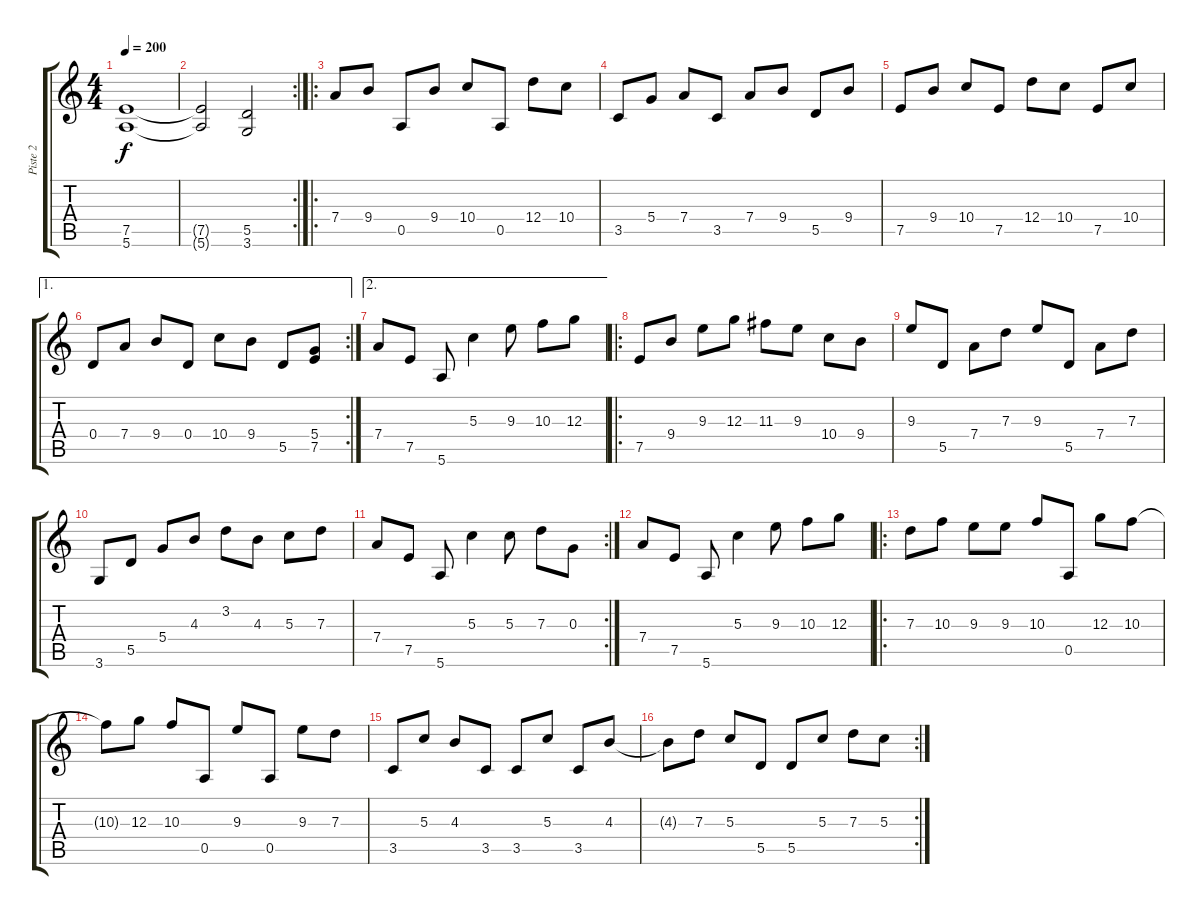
\track ("Piste 2" "Piste 2") {instrument distortionguitar}
\staff {score tabs}
\tuning (E4 B3 G3 D3 A2 E2) {hide}
\ts (4 4)
\tempo 200
\clef g2
\ks c
(7.5 5.6).1{dy f} |
\rc 2
(7.5{t} 5.6{t}).2 (5.5 3.6).2 |
\ro
7.4.8 9.4.8 0.5.8 9.4.8 10.4.8 0.5.8 12.4.8 10.4.8 |
3.5.8 5.4.8 7.4.8 3.5.8 7.4.8 9.4.8 5.5.8 9.4.8 |
7.5.8 9.4.8 10.4.8 7.5.8 12.4.8 10.4.8 7.5.8 10.4.8 |
\ae 1
\rc 2
0.4.8 7.4.8 9.4.8 0.4.8 10.4.8 9.4.8 5.5.8 (5.4 7.5).8 |
\ae 2
7.4.8 7.5.8 5.6.8 5.3.4 9.3.8 10.3.8 12.3.8 |
\ro
7.5.8 9.4.8 9.3.8 12.3.8 11.3.8 9.3.8 10.4.8 9.4.8 |
9.3.8 5.5.8 7.4.8 7.3.8 9.3.8 5.5.8 7.4.8 7.3.8 |
3.6.8 5.5.8 5.4.8 4.3.8 3.2.8 4.3.8 5.3.8 7.3.8 |
\rc 2
7.4.8 7.5.8 5.6.8 5.3.4 5.3.8 7.3.8 0.3.8 |
7.4.8 7.5.8 5.6.8 5.3.4 9.3.8 10.3.8 12.3.8 |
\ro
7.3.8 10.3.8 9.3.8 9.3.8 10.3.8 0.5.8 12.3.8 10.3.8 |
10.3{t}.8 12.3.8 10.3.8 0.5.8 9.3.8 0.5.8 9.3.8 7.3.8 |
3.5.8 5.3.8 4.3.8 3.5.8 3.5.8 5.3.8 3.5.8 4.3.8 |
\rc 2
4.3{t}.8 7.3.8 5.3.8 5.5.8 5.5.8 5.3.8 7.3.8 5.3.8
